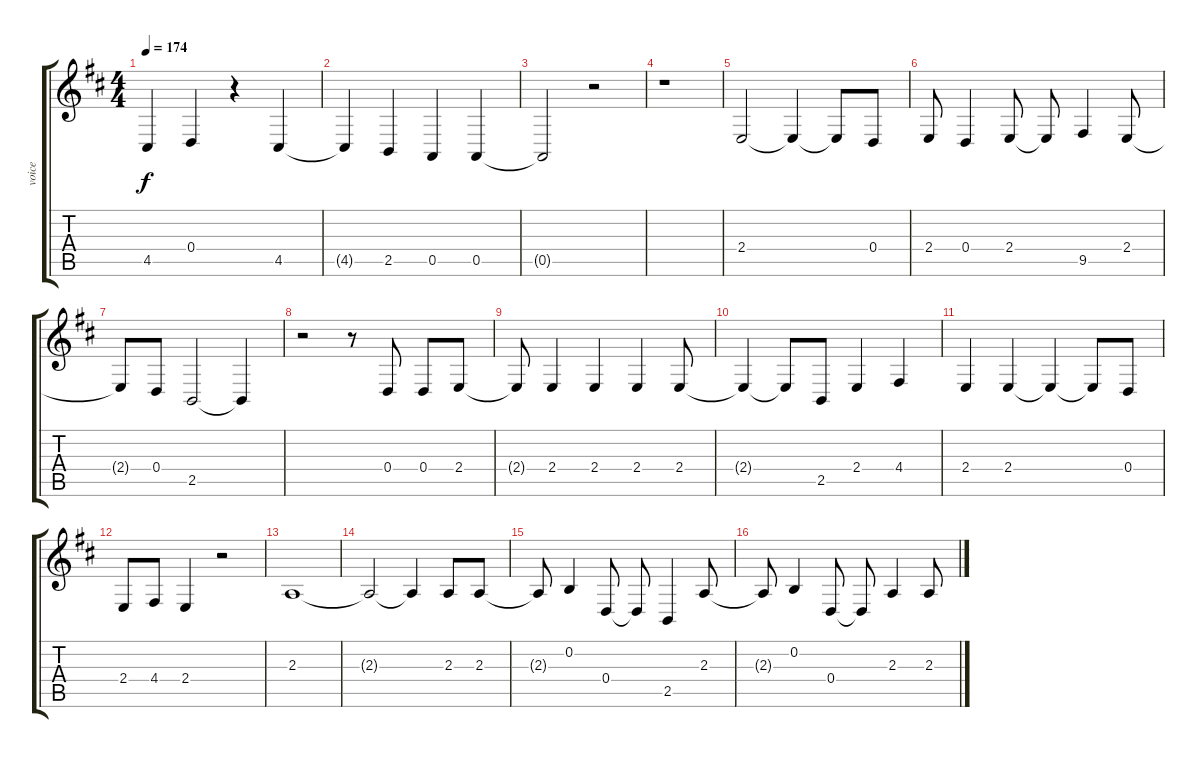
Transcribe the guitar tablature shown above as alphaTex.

\track ("voice" "voice") {instrument tangoaccordion}
\staff {score tabs}
\tuning (E4 B3 G3 D3 A2 E2) {hide}
\ts (4 4)
\tempo 174
\clef g2
\ks d
4.5.4{dy f} 0.4.4 r.4 4.5.4 |
4.5{t}.4 2.5.4 0.5.4 0.5.4 |
0.5{t}.2 r.2 |
r.1 |
2.4.2 2.4{t}.4 2.4{t}.8 0.4.8 |
2.4.8 0.4.4 2.4.8 2.4{t}.8 9.5.4 2.4.8 |
2.4{t}.8 0.4.8 2.5.2 2.5{t}.4 |
r.2 r.8 0.4.8 0.4.8 2.4.8 |
2.4{t}.8 2.4.4 2.4.4 2.4.4 2.4.8 |
2.4{t}.4 2.4{t}.8 2.5.8 2.4.4 4.4.4 |
2.4.4 2.4.4 2.4{t}.4 2.4{t}.8 0.4.8 |
2.4.8 4.4.8 2.4.4 r.2 |
2.3.1 |
2.3{t}.2 2.3{t}.4 2.3.8 2.3.8 |
2.3{t}.8 0.2.4 0.4.8 0.4{t}.8 2.5.4 2.3.8 |
2.3{t}.8 0.2.4 0.4.8 0.4{t}.8 2.3.4 2.3.8
